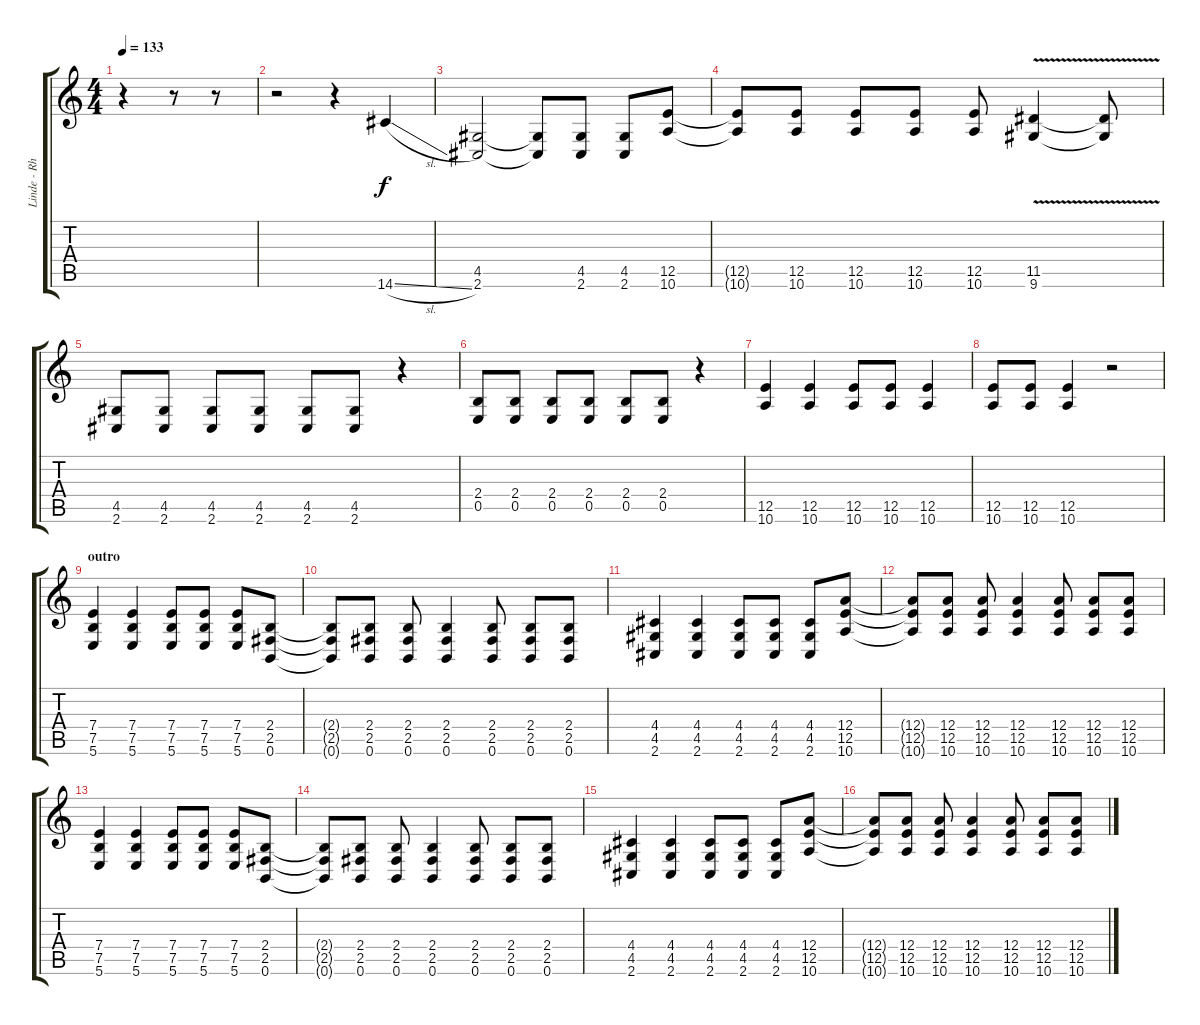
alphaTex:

\track ("Linde - Rhythm" "Linde - Rh") {instrument overdrivenguitar}
\staff {score tabs}
\tuning (B3 Gb3 D3 A2 E2 B1) {hide}
\ts (4 4)
\tempo 133
\clef g2
\ks c
r.4{dy f} r.8 r.8 |
r.2 r.4 14.6{sl}.4 |
(4.5 2.6).2 (4.5{t} 2.6{t}).8 (4.5 2.6).8 (4.5 2.6).8 (12.5 10.6).8 |
(12.5{t} 10.6{t}).8 (12.5 10.6).8 (12.5 10.6).8 (12.5 10.6).8 (12.5 10.6).8 (11.5{v} 9.6{v}).4 (11.5{t} 9.6{t}).8 |
(4.5 2.6).8 (4.5 2.6).8 (4.5 2.6).8 (4.5 2.6).8 (4.5 2.6).8 (4.5 2.6).8 r.4 |
(2.4 0.5).8 (2.4 0.5).8 (2.4 0.5).8 (2.4 0.5).8 (2.4 0.5).8 (2.4 0.5).8 r.4 |
(12.5 10.6).4 (12.5 10.6).4 (12.5 10.6).8 (12.5 10.6).8 (12.5 10.6).4 |
(12.5 10.6).8 (12.5 10.6).8 (12.5 10.6).4 r.2 |
\section ("" "outro")
(7.4 7.5 5.6).4 (7.4 7.5 5.6).4 (7.4 7.5 5.6).8 (7.4 7.5 5.6).8 (7.4 7.5 5.6).8 (2.4 2.5 0.6).8 |
(2.4{t} 2.5{t} 0.6{t}).8 (2.4 2.5 0.6).8 (2.4 2.5 0.6).8 (2.4 2.5 0.6).4 (2.4 2.5 0.6).8 (2.4 2.5 0.6).8 (2.4 2.5 0.6).8 |
(4.4 4.5 2.6).4 (4.4 4.5 2.6).4 (4.4 4.5 2.6).8 (4.4 4.5 2.6).8 (4.4 4.5 2.6).8 (12.4 12.5 10.6).8 |
(12.4{t} 12.5{t} 10.6{t}).8 (12.4 12.5 10.6).8 (12.4 12.5 10.6).8 (12.4 12.5 10.6).4 (12.4 12.5 10.6).8 (12.4 12.5 10.6).8 (12.4 12.5 10.6).8 |
(7.4 7.5 5.6).4 (7.4 7.5 5.6).4 (7.4 7.5 5.6).8 (7.4 7.5 5.6).8 (7.4 7.5 5.6).8 (2.4 2.5 0.6).8 |
(2.4{t} 2.5{t} 0.6{t}).8 (2.4 2.5 0.6).8 (2.4 2.5 0.6).8 (2.4 2.5 0.6).4 (2.4 2.5 0.6).8 (2.4 2.5 0.6).8 (2.4 2.5 0.6).8 |
(4.4 4.5 2.6).4 (4.4 4.5 2.6).4 (4.4 4.5 2.6).8 (4.4 4.5 2.6).8 (4.4 4.5 2.6).8 (12.4 12.5 10.6).8 |
(12.4{t} 12.5{t} 10.6{t}).8 (12.4 12.5 10.6).8 (12.4 12.5 10.6).8 (12.4 12.5 10.6).4 (12.4 12.5 10.6).8 (12.4 12.5 10.6).8 (12.4 12.5 10.6).8
